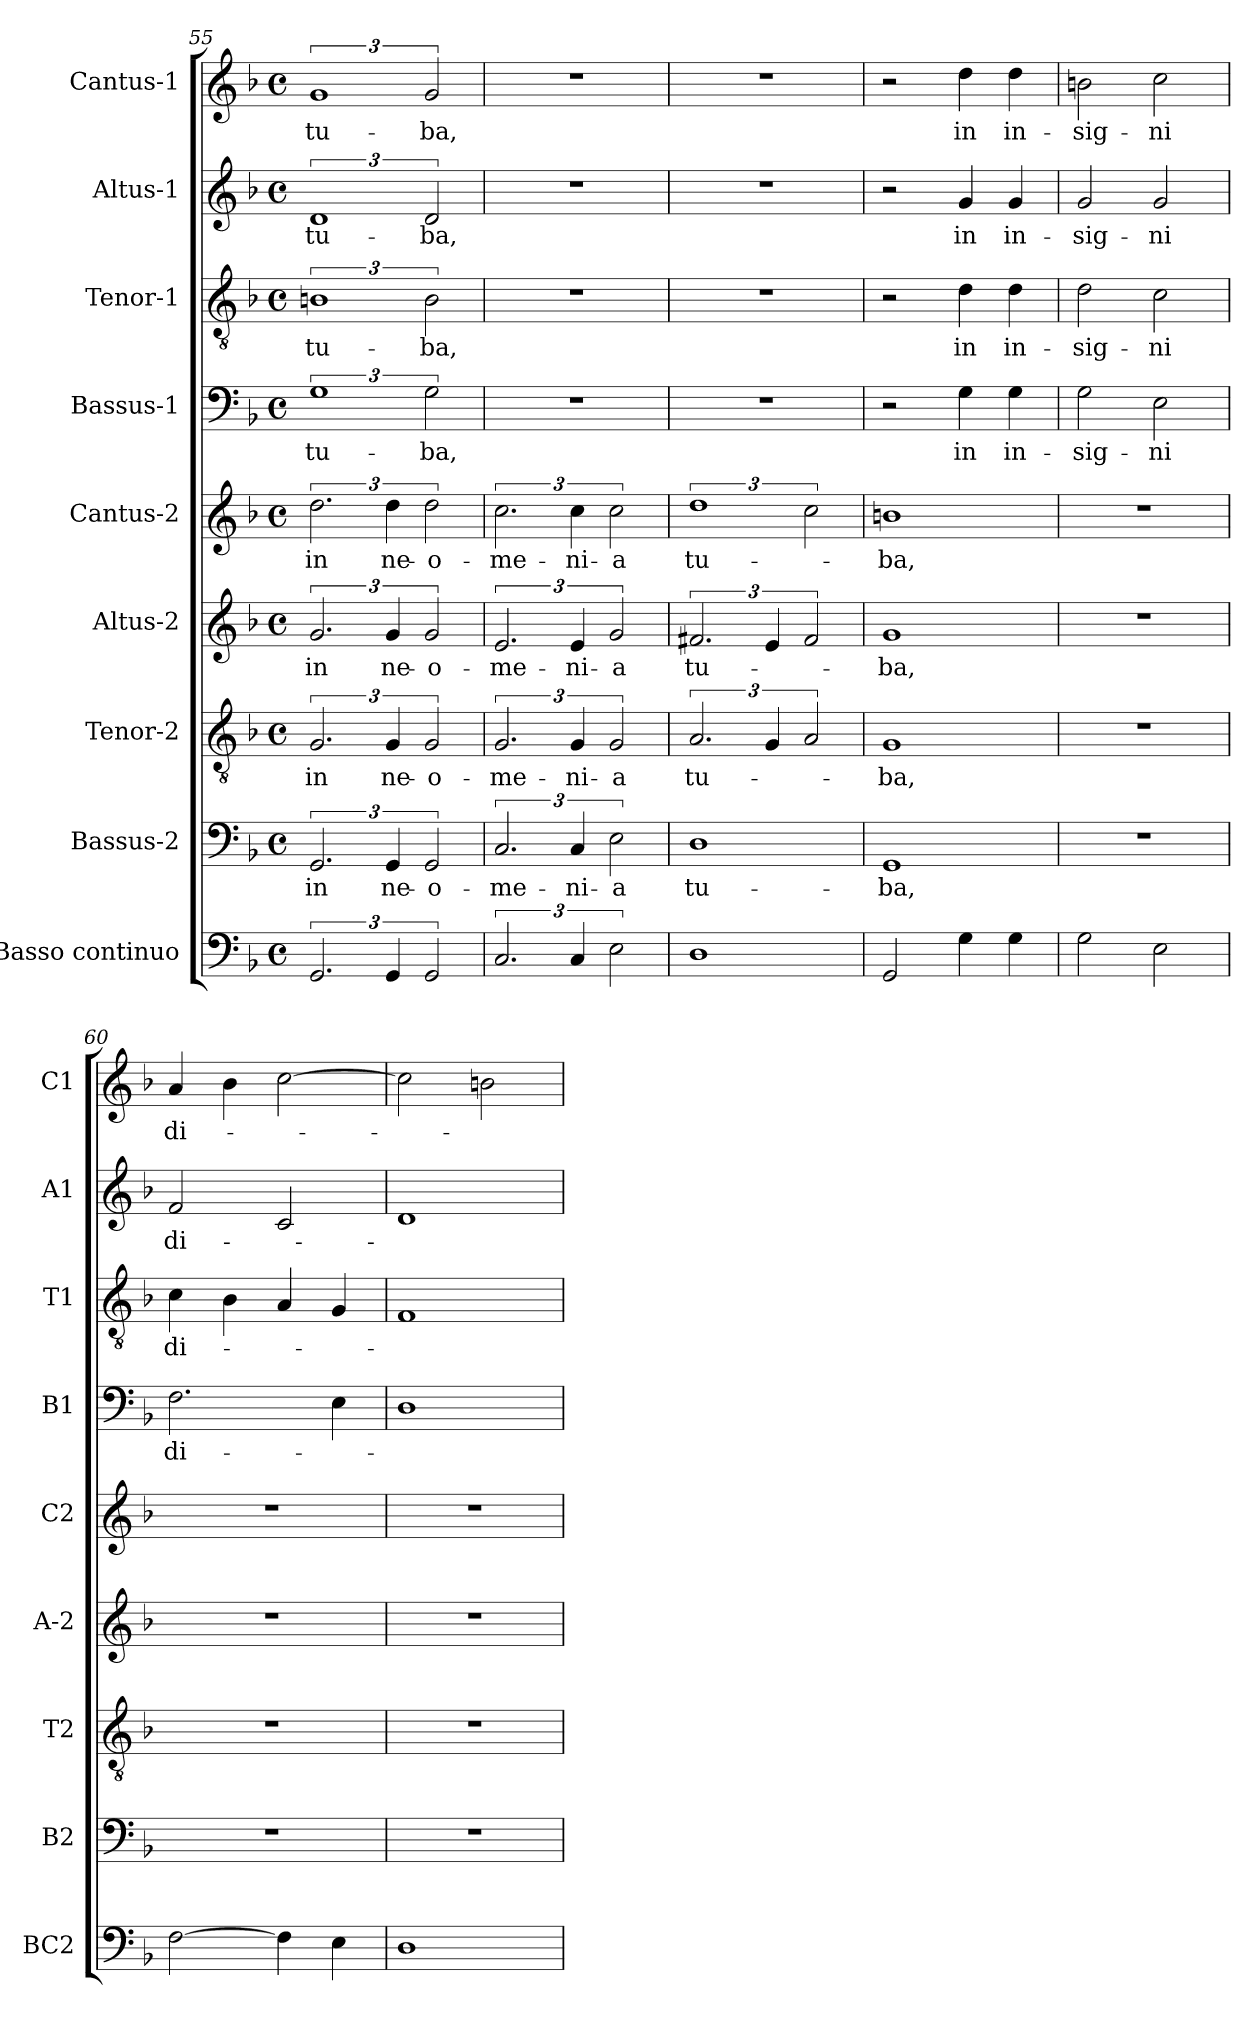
**kern	**kern	**text	**kern	**text	**kern	**text	**kern	**text	**kern	**text	**kern	**text	**kern	**text	**kern	**text
*part9	*part8	*part8	*part7	*part7	*part6	*part6	*part5	*part5	*part4	*part4	*part3	*part3	*part2	*part2	*part1	*part1
*staff9	*staff8	*staff8	*staff7	*staff7	*staff6	*staff6	*staff5	*staff5	*staff4	*staff4	*staff3	*staff3	*staff2	*staff2	*staff1	*staff1
*I"Basso continuo	*I"Bassus-2	*	*I"Tenor-2	*	*I"Altus-2	*	*I"Cantus-2	*	*I"Bassus-1	*	*I"Tenor-1	*	*I"Altus-1	*	*I"Cantus-1	*
*I'BC2	*I'B2	*	*I'T2	*	*I'A-2	*	*I'C2	*	*I'B1	*	*I'T1	*	*I'A1	*	*I'C1	*
!!LO:LB:g=z
*clefF4	*clefF4	*	*clefGv2	*	*clefG2	*	*clefG2	*	*clefF4	*	*clefGv2	*	*clefG2	*	*clefG2	*
*k[b-]	*k[b-]	*	*k[b-]	*	*k[b-]	*	*k[b-]	*	*k[b-]	*	*k[b-]	*	*k[b-]	*	*k[b-]	*
*F:	*F:	*	*F:	*	*F:	*	*F:	*	*F:	*	*F:	*	*F:	*	*F:	*
*M4/4	*M4/4	*	*M4/4	*	*M4/4	*	*M4/4	*	*M4/4	*	*M4/4	*	*M4/4	*	*M4/4	*
*met(c)	*met(c)	*	*met(c)	*	*met(c)	*	*met(c)	*	*met(c)	*	*met(c)	*	*met(c)	*	*met(c)	*
=55	=55	=55	=55	=55	=55	=55	=55	=55	=55	=55	=55	=55	=55	=55	=55	=55
!	!	!LO:LY:b	!	!LO:LY:b	!	!LO:LY:b	!	!LO:LY:b	!	!LO:LY:b	!	!LO:LY:b	!	!LO:LY:b	!	!LO:LY:b
3.GG/	3.GG/	in	3.G/	in	3.g/	in	3.dd\	in	3%2G	tu-	3%2Bn	tu-	3%2d	tu-	3%2g	tu-
!	!	!LO:LY:b	!	!LO:LY:b	!	!LO:LY:b	!	!LO:LY:b	!	!	!	!	!	!	!	!
6GG/	6GG/	ne-	6G/	ne-	6g/	ne-	6dd\	ne-	.	.	.	.	.	.	.	.
!	!	!LO:LY:b	!	!LO:LY:b	!	!LO:LY:b	!	!LO:LY:b	!	!LO:LY:b	!	!LO:LY:b	!	!LO:LY:b	!	!LO:LY:b
3GG/	3GG/	-o-	3G/	-o-	3g/	-o-	3dd\	-o-	3G\	-ba,	3B\	-ba,	3d/	-ba,	3g/	-ba,
=56	=56	=56	=56	=56	=56	=56	=56	=56	=56	=56	=56	=56	=56	=56	=56	=56
!	!	!LO:LY:b	!	!LO:LY:b	!	!LO:LY:b	!	!LO:LY:b	!	!	!	!	!	!	!	!
3.C/	3.C/	-me-	3.G/	-me-	3.e/	-me-	3.cc\	-me-	1r	.	1r	.	1r	.	1r	.
!	!	!LO:LY:b	!	!LO:LY:b	!	!LO:LY:b	!	!LO:LY:b	!	!	!	!	!	!	!	!
6C/	6C/	-ni-	6G/	-ni-	6e/	-ni-	6cc\	-ni-	.	.	.	.	.	.	.	.
!	!	!LO:LY:b	!	!LO:LY:b	!	!LO:LY:b	!	!LO:LY:b	!	!	!	!	!	!	!	!
3E\	3E\	-a	3G/	-a	3g/	-a	3cc\	-a	.	.	.	.	.	.	.	.
=57	=57	=57	=57	=57	=57	=57	=57	=57	=57	=57	=57	=57	=57	=57	=57	=57
!	!	!LO:LY:b	!	!LO:LY:b	!	!LO:LY:b	!	!LO:LY:b	!	!	!	!	!	!	!	!
1D	1D	tu-	3.A/	tu-	3.f#X/	tu-	3%2dd	tu-	1r	.	1r	.	1r	.	1r	.
.	.	.	6G/	.	6e/	.	.	.	.	.	.	.	.	.	.	.
.	.	.	3A/	.	3f#/	.	3cc\	.	.	.	.	.	.	.	.	.
=58	=58	=58	=58	=58	=58	=58	=58	=58	=58	=58	=58	=58	=58	=58	=58	=58
!	!	!LO:LY:b	!	!LO:LY:b	!	!LO:LY:b	!	!LO:LY:b	!	!	!	!	!	!	!	!
2GG/	1GG	-ba,	1G	-ba,	1g	-ba,	1bn	-ba,	2r	.	2r	.	2r	.	2r	.
!	!	!	!	!	!	!	!	!	!	!LO:LY:b	!	!LO:LY:b	!	!LO:LY:b	!	!LO:LY:b
4G\	.	.	.	.	.	.	.	.	4G\	in	4d\	in	4g/	in	4dd\	in
!	!	!	!	!	!	!	!	!	!	!LO:LY:b	!	!LO:LY:b	!	!LO:LY:b	!	!LO:LY:b
4G\	.	.	.	.	.	.	.	.	4G\	in-	4d\	in-	4g/	in-	4dd\	in-
=59	=59	=59	=59	=59	=59	=59	=59	=59	=59	=59	=59	=59	=59	=59	=59	=59
!	!	!	!	!	!	!	!	!	!	!LO:LY:b	!	!LO:LY:b	!	!LO:LY:b	!	!LO:LY:b
2G\	1r	.	1r	.	1r	.	1r	.	2G\	-sig-	2d\	-sig-	2g/	-sig-	2bn\	-sig-
!	!	!	!	!	!	!	!	!	!	!LO:LY:b	!	!LO:LY:b	!	!LO:LY:b	!	!LO:LY:b
2E\	.	.	.	.	.	.	.	.	2E\	-ni	2c\	-ni	2g/	-ni	2cc\	-ni
=60	=60	=60	=60	=60	=60	=60	=60	=60	=60	=60	=60	=60	=60	=60	=60	=60
!	!	!	!	!	!	!	!	!	!	!LO:LY:b	!	!LO:LY:b	!	!LO:LY:b	!	!LO:LY:b
[2F\	1r	.	1r	.	1r	.	1r	.	2.F\	di-	4c\	di-	2f/	di-	4a/	di-
.	.	.	.	.	.	.	.	.	.	.	4B-\	.	.	.	4b-\	.
4F\]	.	.	.	.	.	.	.	.	.	.	4A/	.	2c/	.	[2cc\	.
4E\	.	.	.	.	.	.	.	.	4E\	.	4G/	.	.	.	.	.
!!LO:PB:g=z
=61	=61	=61	=61	=61	=61	=61	=61	=61	=61	=61	=61	=61	=61	=61	=61	=61
1D	1r	.	1r	.	1r	.	1r	.	1D	.	1F	.	1d	.	2cc\]	.
.	.	.	.	.	.	.	.	.	.	.	.	.	.	.	2bn\	.
=	=	=	=	=	=	=	=	=	=	=	=	=	=	=	=	=
*-	*-	*-	*-	*-	*-	*-	*-	*-	*-	*-	*-	*-	*-	*-	*-	*-
